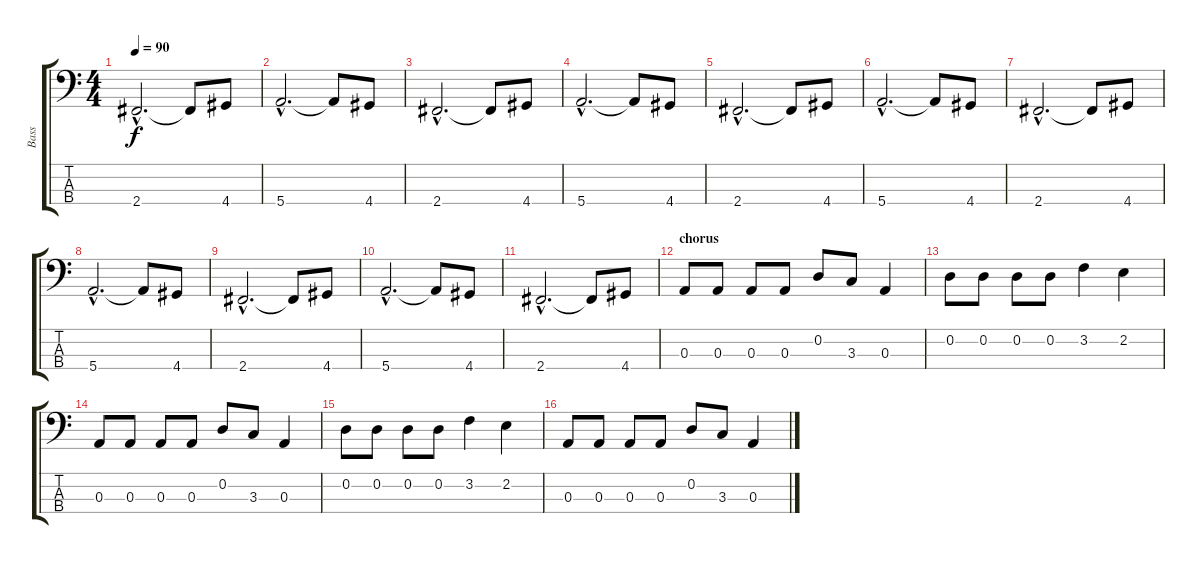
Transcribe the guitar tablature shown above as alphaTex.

\track ("Bass" "Bass") {instrument slapbass1}
\staff {score tabs}
\tuning (G2 D2 A1 E1) {hide}
\ts (4 4)
\tempo 90
\clef f4
\ks c
2.4{hac}.2{d dy f} 2.4{t}.8 4.4.8 |
5.4{hac}.2{d} 5.4{t}.8 4.4.8 |
2.4{hac}.2{d} 2.4{t}.8 4.4.8 |
5.4{hac}.2{d} 5.4{t}.8 4.4.8 |
2.4{hac}.2{d} 2.4{t}.8 4.4.8 |
5.4{hac}.2{d} 5.4{t}.8 4.4.8 |
2.4{hac}.2{d} 2.4{t}.8 4.4.8 |
5.4{hac}.2{d} 5.4{t}.8 4.4.8 |
2.4{hac}.2{d} 2.4{t}.8 4.4.8 |
5.4{hac}.2{d} 5.4{t}.8 4.4.8 |
2.4{hac}.2{d} 2.4{t}.8 4.4.8 |
\section ("" "chorus")
0.3.8 0.3.8 0.3.8 0.3.8 0.2.8 3.3.8 0.3.4 |
0.2.8 0.2.8 0.2.8 0.2.8 3.2.4 2.2.4 |
0.3.8 0.3.8 0.3.8 0.3.8 0.2.8 3.3.8 0.3.4 |
0.2.8 0.2.8 0.2.8 0.2.8 3.2.4 2.2.4 |
0.3.8 0.3.8 0.3.8 0.3.8 0.2.8 3.3.8 0.3.4
